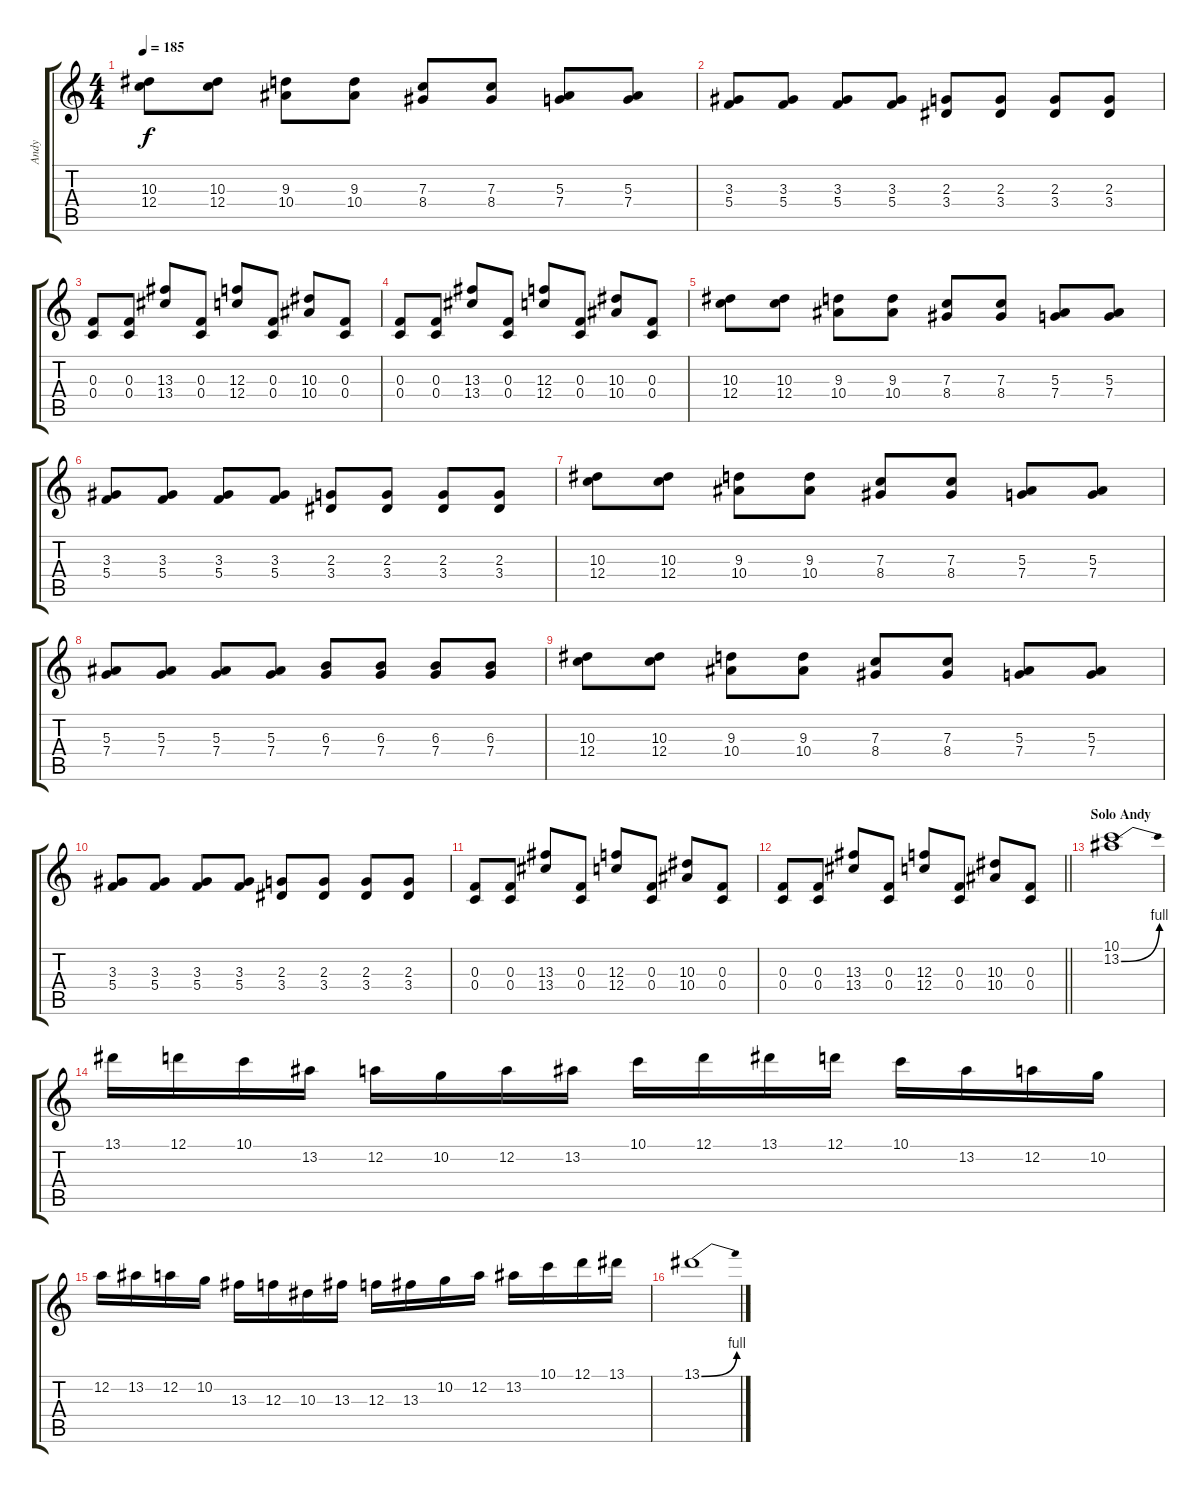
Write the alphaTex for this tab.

\track ("Andy" "Andy") {instrument distortionguitar}
\staff {score tabs}
\tuning (D4 A3 F3 C3 G2 C2) {hide}
\ts (4 4)
\tempo 185
\clef g2
\ks c
(10.3 12.4).8{dy f} (10.3 12.4).8 (9.3 10.4).8 (9.3 10.4).8 (7.3 8.4).8 (7.3 8.4).8 (5.3 7.4).8 (5.3 7.4).8 |
(3.3 5.4).8 (3.3 5.4).8 (3.3 5.4).8 (3.3 5.4).8 (2.3 3.4).8 (2.3 3.4).8 (2.3 3.4).8 (2.3 3.4).8 |
(0.3 0.4).8 (0.3 0.4).8 (13.3 13.4).8 (0.3 0.4).8 (12.3 12.4).8 (0.3 0.4).8 (10.3 10.4).8 (0.3 0.4).8 |
(0.3 0.4).8 (0.3 0.4).8 (13.3 13.4).8 (0.3 0.4).8 (12.3 12.4).8 (0.3 0.4).8 (10.3 10.4).8 (0.3 0.4).8 |
(10.3 12.4).8 (10.3 12.4).8 (9.3 10.4).8 (9.3 10.4).8 (7.3 8.4).8 (7.3 8.4).8 (5.3 7.4).8 (5.3 7.4).8 |
(3.3 5.4).8 (3.3 5.4).8 (3.3 5.4).8 (3.3 5.4).8 (2.3 3.4).8 (2.3 3.4).8 (2.3 3.4).8 (2.3 3.4).8 |
(10.3 12.4).8 (10.3 12.4).8 (9.3 10.4).8 (9.3 10.4).8 (7.3 8.4).8 (7.3 8.4).8 (5.3 7.4).8 (5.3 7.4).8 |
(5.3 7.4).8 (5.3 7.4).8 (5.3 7.4).8 (5.3 7.4).8 (6.3 7.4).8 (6.3 7.4).8 (6.3 7.4).8 (6.3 7.4).8 |
(10.3 12.4).8 (10.3 12.4).8 (9.3 10.4).8 (9.3 10.4).8 (7.3 8.4).8 (7.3 8.4).8 (5.3 7.4).8 (5.3 7.4).8 |
(3.3 5.4).8 (3.3 5.4).8 (3.3 5.4).8 (3.3 5.4).8 (2.3 3.4).8 (2.3 3.4).8 (2.3 3.4).8 (2.3 3.4).8 |
(0.3 0.4).8 (0.3 0.4).8 (13.3 13.4).8 (0.3 0.4).8 (12.3 12.4).8 (0.3 0.4).8 (10.3 10.4).8 (0.3 0.4).8 |
\barLineRight lightlight
(0.3 0.4).8 (0.3 0.4).8 (13.3 13.4).8 (0.3 0.4).8 (12.3 12.4).8 (0.3 0.4).8 (10.3 10.4).8 (0.3 0.4).8 |
\section ("" "Solo Andy")
(10.1 13.2{be (bend 0 0 60 4)}).1 |
13.1.16 12.1.16 10.1.16 13.2.16 12.2.16 10.2.16 12.2.16 13.2.16 10.1.16 12.1.16 13.1.16 12.1.16 10.1.16 13.2.16 12.2.16 10.2.16 |
12.2.16 13.2.16 12.2.16 10.2.16 13.3.16 12.3.16 10.3.16 13.3.16 12.3.16 13.3.16 10.2.16 12.2.16 13.2.16 10.1.16 12.1.16 13.1.16 |
13.1{be (bend 0 0 60 4)}.1
